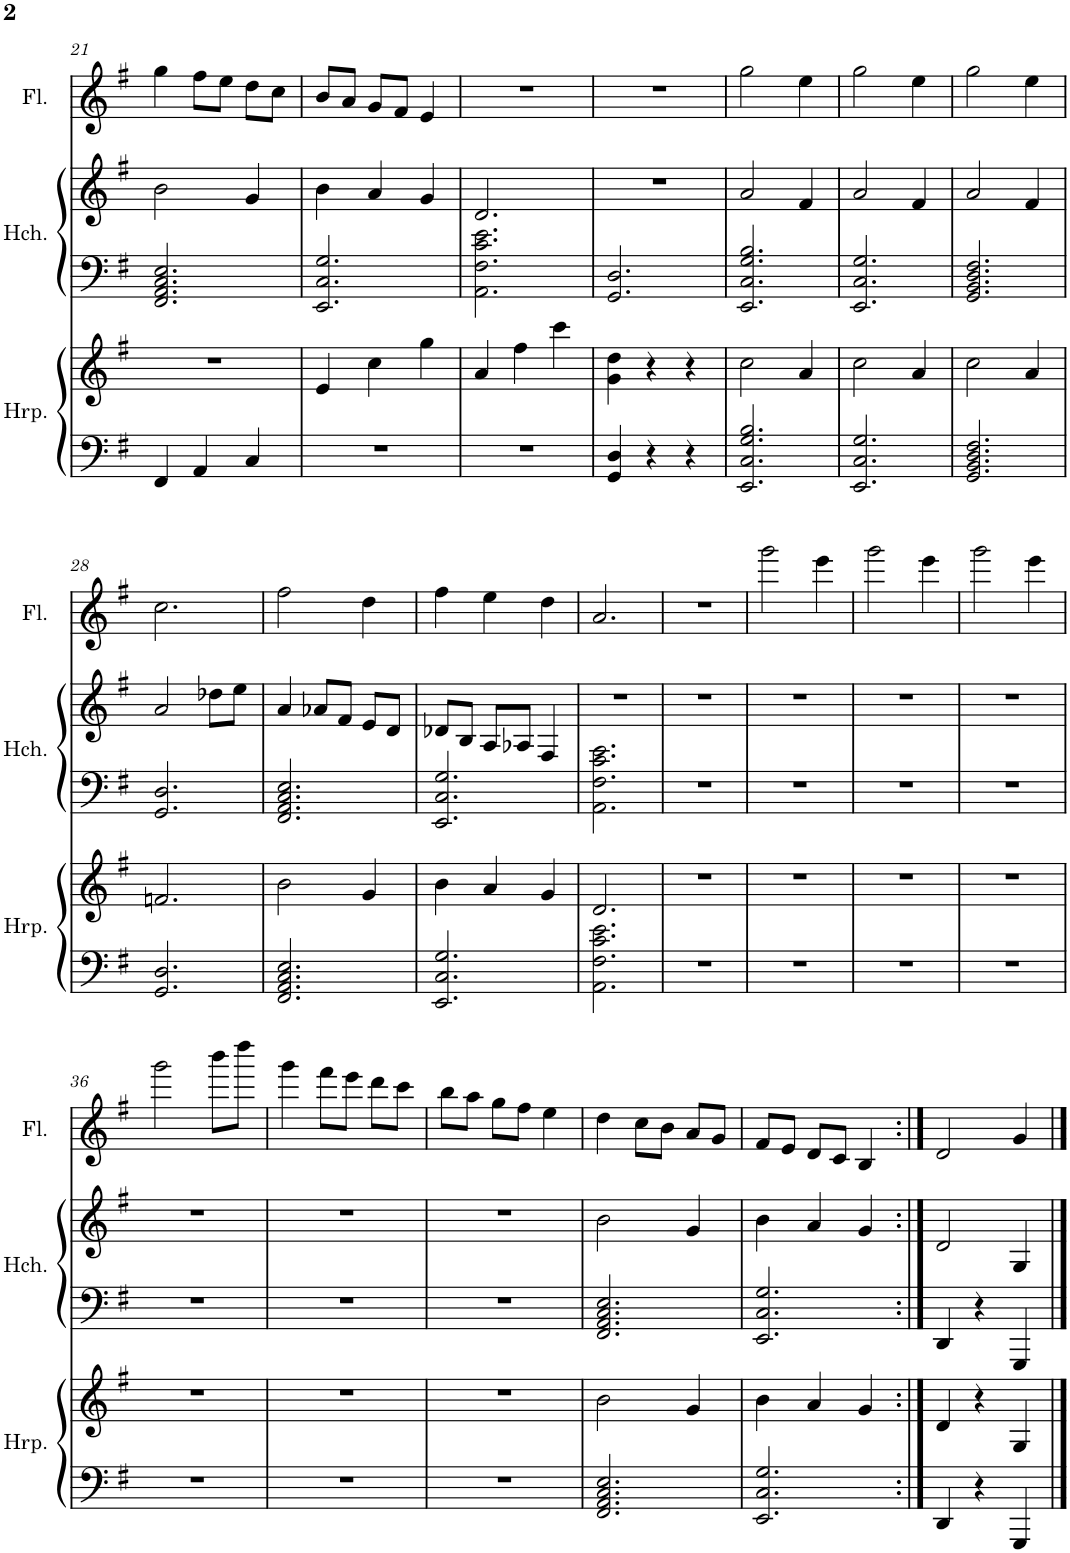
**kern	**kern	**kern	**kern	**kern
*part3	*part3	*part2	*part2	*part1
*staff5	*staff4	*staff3	*staff2	*staff1
*I"Harp	*	*I"Harpsichord	*	*I"Flute
*I'Hrp.	*	*I'Hch.	*	*I'Fl.
!!LO:PB:g=z
*clefF4	*clefG2	*clefF4	*clefG2	*clefG2
*k[f#]	*k[f#]	*k[f#]	*k[f#]	*k[f#]
*M3/4	*M3/4	*M3/4	*M3/4	*M3/4
=21	=21	=21	=21	=21
4FF#/	2.r	2.FF#/ 2.AA/ 2.C/ 2.E/	2b\	4gg\
4AA/	.	.	.	8ff#\L
.	.	.	.	8ee\J
4C/	.	.	4g/	8dd\L
.	.	.	.	8cc\J
=22	=22	=22	=22	=22
2.r	4e/	2.EE/ 2.C/ 2.G/	4b\	8b/L
.	.	.	.	8a/J
.	4cc\	.	4a/	8g/L
.	.	.	.	8f#/J
.	4gg\	.	4g/	4e/
=23	=23	=23	=23	=23
2.r	4a/	2.AA\ 2.F#\ 2.c\ 2.e\	2.d/	2.r
.	4ff#\	.	.	.
.	4ccc\	.	.	.
=24	=24	=24	=24	=24
4GG/ 4D/	4g\ 4dd\	2.GG/ 2.D/	2.r	2.r
4r	4r	.	.	.
4r	4r	.	.	.
=25	=25	=25	=25	=25
2.EE/ 2.C/ 2.G/ 2.B/	2cc\	2.EE/ 2.C/ 2.G/ 2.B/	2a/	2gg\
.	4a/	.	4f#/	4ee\
=26	=26	=26	=26	=26
2.EE/ 2.C/ 2.G/	2cc\	2.EE/ 2.C/ 2.G/	2a/	2gg\
.	4a/	.	4f#/	4ee\
=27	=27	=27	=27	=27
2.GG/ 2.BB/ 2.D/ 2.F#/	2cc\	2.GG/ 2.BB/ 2.D/ 2.F#/	2a/	2gg\
.	4a/	.	4f#/	4ee\
!!LO:LB:g=z
=28	=28	=28	=28	=28
2.GG/ 2.D/	2.fn/	2.GG/ 2.D/	2a/	2.cc\
.	.	.	8dd-X\L	.
.	.	.	8ee\J	.
=29	=29	=29	=29	=29
2.FF#/ 2.AA/ 2.C/ 2.E/	2b\	2.FF#/ 2.AA/ 2.C/ 2.E/	4a/	2ff#\
.	.	.	8a-X/L	.
.	.	.	8f#/J	.
.	4g/	.	8e/L	4dd\
.	.	.	8d/J	.
=30	=30	=30	=30	=30
2.EE/ 2.C/ 2.G/	4b\	2.EE/ 2.C/ 2.G/	8d-X/L	4ff#\
.	.	.	8B/J	.
.	4a/	.	8A/L	4ee\
.	.	.	8A-X/J	.
.	4g/	.	4F#/	4dd\
=31	=31	=31	=31	=31
2.AA\ 2.F#\ 2.c\ 2.e\	2.d/	2.AA\ 2.F#\ 2.c\ 2.e\	2.r	2.a/
=32	=32	=32	=32	=32
2.r	2.r	2.r	2.r	2.r
=33	=33	=33	=33	=33
2.r	2.r	2.r	2.r	2ggg\
.	.	.	.	4eee\
=34	=34	=34	=34	=34
2.r	2.r	2.r	2.r	2ggg\
.	.	.	.	4eee\
=35	=35	=35	=35	=35
2.r	2.r	2.r	2.r	2ggg\
.	.	.	.	4eee\
!!LO:LB:g=z
=36	=36	=36	=36	=36
2.r	2.r	2.r	2.r	2ggg\
.	.	.	.	8bbb\L
.	.	.	.	8dddd\J
=37	=37	=37	=37	=37
2.r	2.r	2.r	2.r	4ggg\
.	.	.	.	8fff#\L
.	.	.	.	8eee\J
.	.	.	.	8ddd\L
.	.	.	.	8ccc\J
=38	=38	=38	=38	=38
2.r	2.r	2.r	2.r	8bb\L
.	.	.	.	8aa\J
.	.	.	.	8gg\L
.	.	.	.	8ff#\J
.	.	.	.	4ee\
=39	=39	=39	=39	=39
2.FF#/ 2.AA/ 2.C/ 2.E/	2b\	2.FF#/ 2.AA/ 2.C/ 2.E/	2b\	4dd\
.	.	.	.	8cc\L
.	.	.	.	8b\J
.	4g/	.	4g/	8a/L
.	.	.	.	8g/J
=40	=40	=40	=40	=40
2.EE/ 2.C/ 2.G/	4b\	2.EE/ 2.C/ 2.G/	4b\	8f#/L
.	.	.	.	8e/J
.	4a/	.	4a/	8d/L
.	.	.	.	8c/J
.	4g/	.	4g/	4B/
=41:|!	=41:|!	=41:|!	=41:|!	=41:|!
4DD/	4d/	4DD/	2d/	2d/
4r	4r	4r	.	.
4GGG/	4G/	4GGG/	4G/	4g/
==	==	==	==	==
*-	*-	*-	*-	*-
